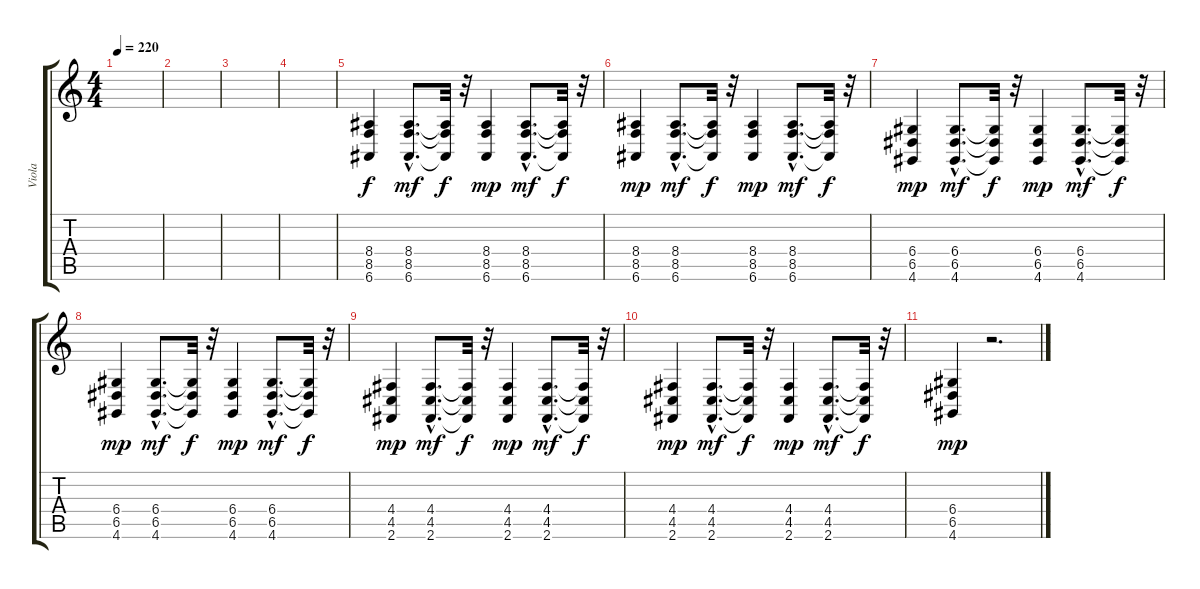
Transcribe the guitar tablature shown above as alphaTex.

\track ("Viola" "Viola") {instrument viola}
\staff {score tabs}
\tuning (E4 B3 G3 D3 A2 E2) {hide}
\ts (4 4)
\tempo 220
\clef g2
\ks c
|
|
|
|
(8.4 8.5 6.6).4 (8.4{hac} 8.5{hac} 6.6{hac}).8{d dy mf} (8.4{t} 8.5{t} 6.6{t}).32{dy f} r.32 (8.4 8.5 6.6).4{dy mp} (8.4{hac} 8.5{hac} 6.6{hac}).8{d dy mf} (8.4{t} 8.5{t} 6.6{t}).32{dy f} r.32 |
(8.4 8.5 6.6).4{dy mp} (8.4{hac} 8.5{hac} 6.6{hac}).8{d dy mf} (8.4{t} 8.5{t} 6.6{t}).32{dy f} r.32 (8.4 8.5 6.6).4{dy mp} (8.4{hac} 8.5{hac} 6.6{hac}).8{d dy mf} (8.4{t} 8.5{t} 6.6{t}).32{dy f} r.32 |
(6.4 6.5 4.6).4{dy mp} (6.4{hac} 6.5{hac} 4.6{hac}).8{d dy mf} (6.4{t} 6.5{t} 4.6{t}).32{dy f} r.32 (6.4 6.5 4.6).4{dy mp} (6.4{hac} 6.5{hac} 4.6{hac}).8{d dy mf} (6.4{t} 6.5{t} 4.6{t}).32{dy f} r.32 |
(6.4 6.5 4.6).4{dy mp} (6.4{hac} 6.5{hac} 4.6{hac}).8{d dy mf} (6.4{t} 6.5{t} 4.6{t}).32{dy f} r.32 (6.4 6.5 4.6).4{dy mp} (6.4{hac} 6.5{hac} 4.6{hac}).8{d dy mf} (6.4{t} 6.5{t} 4.6{t}).32{dy f} r.32 |
(4.4 4.5 2.6).4{dy mp} (4.4{hac} 4.5{hac} 2.6{hac}).8{d dy mf} (4.4{t} 4.5{t} 2.6{t}).32{dy f} r.32 (4.4 4.5 2.6).4{dy mp} (4.4{hac} 4.5{hac} 2.6{hac}).8{d dy mf} (4.4{t} 4.5{t} 2.6{t}).32{dy f} r.32 |
(4.4 4.5 2.6).4{dy mp} (4.4{hac} 4.5{hac} 2.6{hac}).8{d dy mf} (4.4{t} 4.5{t} 2.6{t}).32{dy f} r.32 (4.4 4.5 2.6).4{dy mp} (4.4{hac} 4.5{hac} 2.6{hac}).8{d dy mf} (4.4{t} 4.5{t} 2.6{t}).32{dy f} r.32 |
(6.4 6.5 4.6).4{dy mp} r.2{d}
